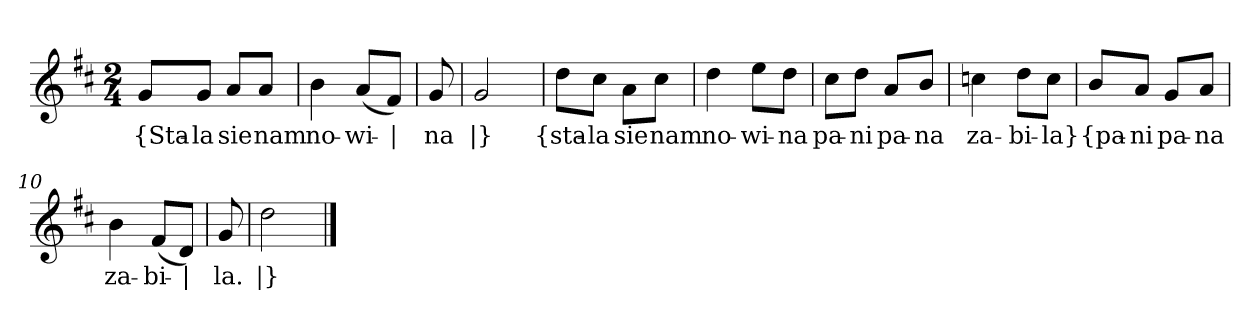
**kern	**text
*part1	*part1
*staff1	*staff1
*clefG2	*
*k[f#c#]	*
*M2/4	*
=	=
8g/L	{Sta-
8g/J	-la
8a/L	sie
8a/J	nam
=2	=2
4b	no-
(8a/L	-wi-
8f#/J)	|
=3y	=3y
8g	-na
=4	=4
2g	|}
=5y	=5y
8dd\L	{sta-
8cc#\J	-la
8a\L	sie
8cc#\J	nam
=6	=6
4dd	no-
8ee\L	-wi-
8dd\J	-na
=7	=7
8cc#\L	pa-
8dd\J	-ni
8a/L	pa-
8b/J	-na
=8	=8
4ccn	za-
8dd\L	-bi-
8cc\J	-la}
=9y	=9y
8b/L	{pa-
8a/J	-ni
8g/L	pa-
8a/J	-na
=10	=10
4b	za-
(8f#/L	-bi-
8d/J)	|
=11y	=11y
8g	-la.
=12	=12
2dd	|}
==	==
*-	*-
